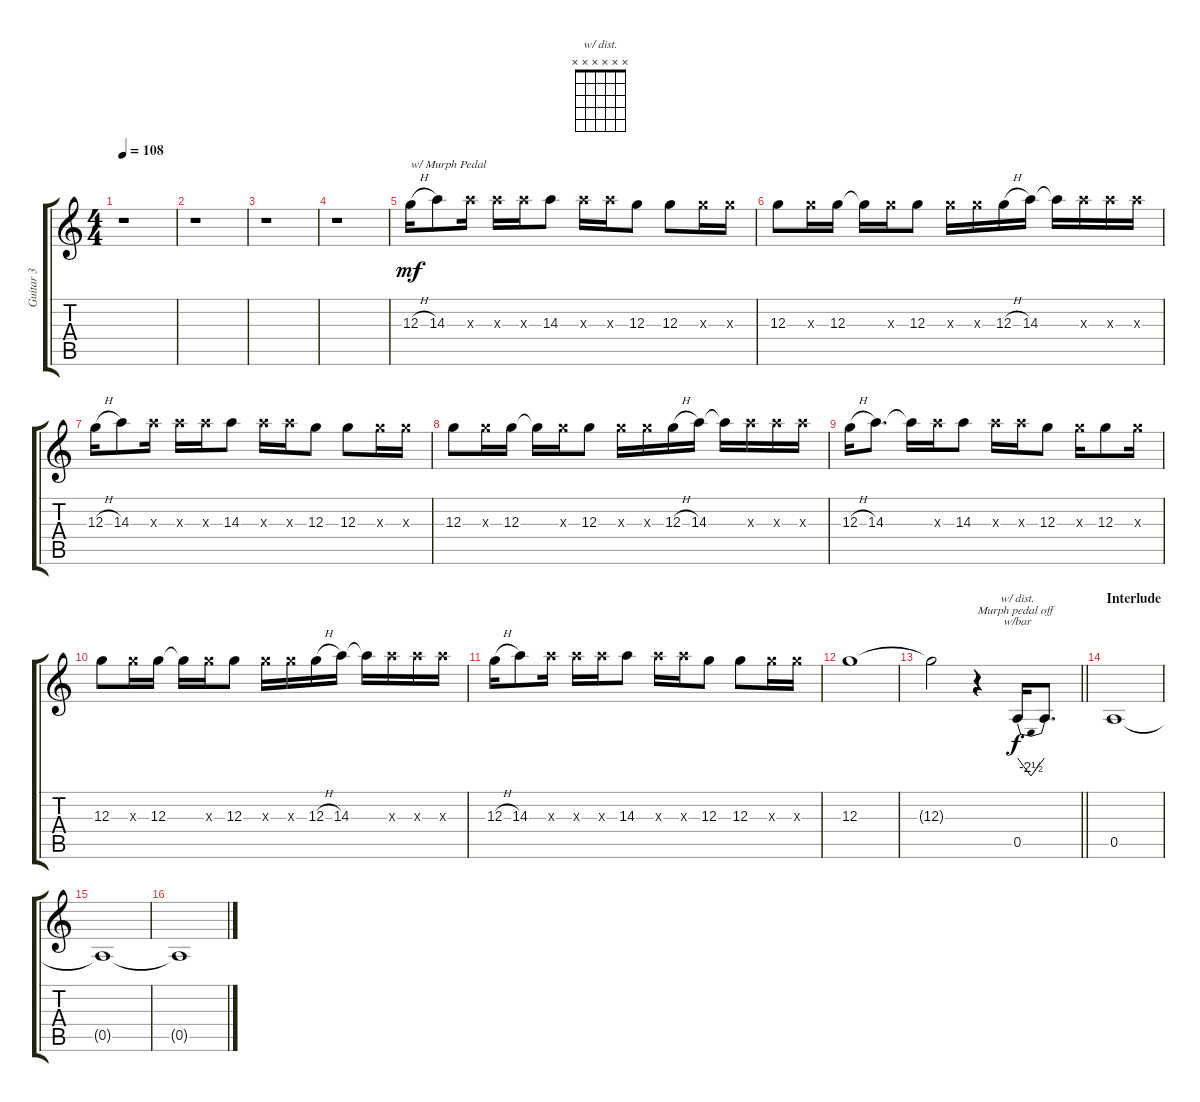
\track ("Guitar 3" "Guitar 3") {instrument electricguitarclean}
\staff {score tabs}
\tuning (E4 B3 G3 D3 A2 E2) {hide}
\chord ("w/ dist." x x x x x x)
\ts (4 4)
\tempo 108
\clef g2
\ks c
r.1{dy mf} |
r.1 |
r.1 |
r.1 |
12.3{h}.16{txt "w/ Murph Pedal"} 14.3.8 14.3{x}.16 14.3{x}.16 14.3{x}.16 14.3.8 14.3{x}.16 14.3{x}.16 12.3.8 12.3.8 12.3{x}.16 12.3{x}.16 |
12.3.8 12.3{x}.16 12.3.16 12.3{t}.16 12.3{x}.16 12.3.8 12.3{x}.16 12.3{x}.16 12.3{h}.16 14.3.16 14.3{t}.16 14.3{x}.16 14.3{x}.16 14.3{x}.16 |
12.3{h}.16 14.3.8 14.3{x}.16 14.3{x}.16 14.3{x}.16 14.3.8 14.3{x}.16 14.3{x}.16 12.3.8 12.3.8 12.3{x}.16 12.3{x}.16 |
12.3.8 12.3{x}.16 12.3.16 12.3{t}.16 12.3{x}.16 12.3.8 12.3{x}.16 12.3{x}.16 12.3{h}.16 14.3.16 14.3{t}.16 14.3{x}.16 14.3{x}.16 14.3{x}.16 |
12.3{h}.16 14.3.8{d} 14.3{t}.16 14.3{x}.16 14.3.8 14.3{x}.16 14.3{x}.16 12.3.8 12.3{x}.16 12.3.8 12.3{x}.16 |
12.3.8 12.3{x}.16 12.3.16 12.3{t}.16 12.3{x}.16 12.3.8 12.3{x}.16 12.3{x}.16 12.3{h}.16 14.3.16 14.3{t}.16 14.3{x}.16 14.3{x}.16 14.3{x}.16 |
12.3{h}.16 14.3.8 14.3{x}.16 14.3{x}.16 14.3{x}.16 14.3.8 14.3{x}.16 14.3{x}.16 12.3.8 12.3.8 12.3{x}.16 12.3{x}.16 |
12.3.1 |
\barLineRight lightlight
12.3{t}.2 r.4{txt "Murph pedal off"} 0.5.16{tbe (dip default 0 0 15 -10 60 0) ch "w/ dist." dy f instrument distortionguitar} 0.5{t}.8{d} |
\section ("" "Interlude")
0.5.1 |
0.5{t}.1 |
0.5{t}.1
